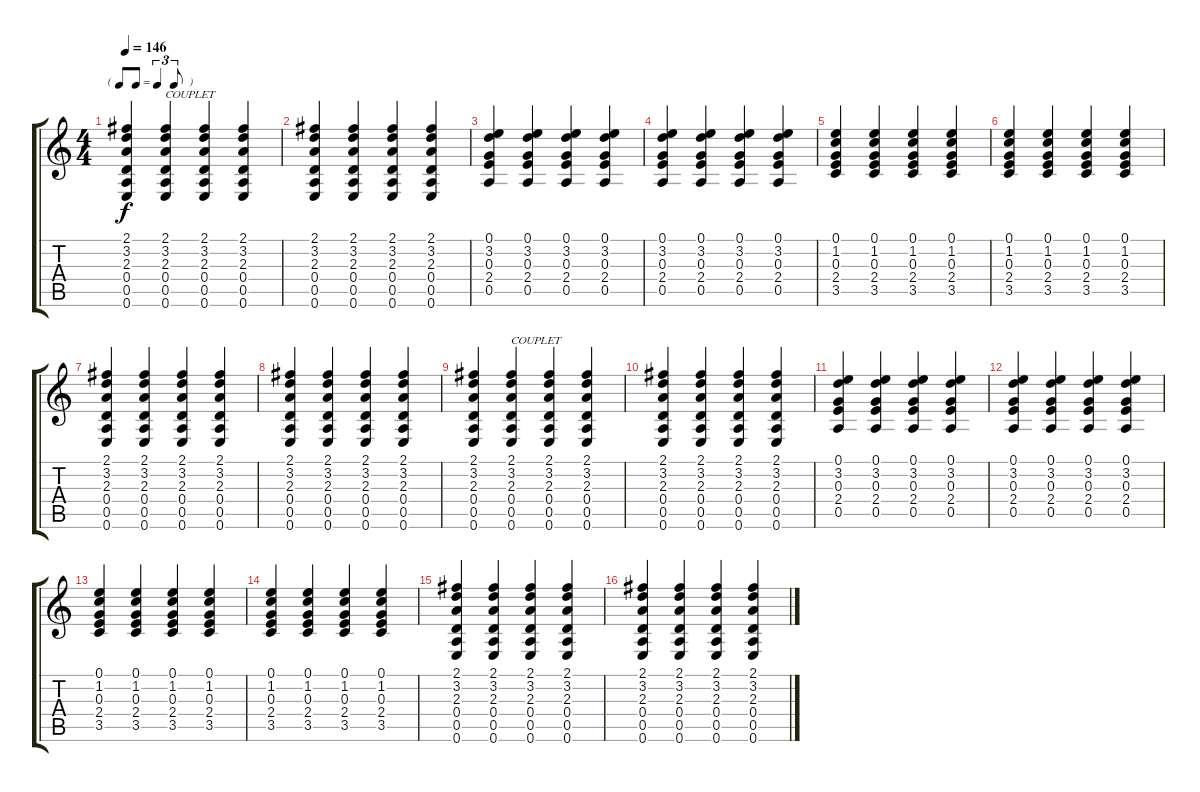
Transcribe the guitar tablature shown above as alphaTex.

\track "" {instrument distortionguitar}
\staff {score tabs}
\tuning (E4 B3 G3 D3 A2 E2) {hide}
\ts (4 4)
\tf triplet8th
\tempo 146
\clef g2
\ks c
(2.1 3.2 2.3 0.4 0.5 0.6).4{dy f} (2.1 3.2 2.3 0.4 0.5 0.6).4{txt "COUPLET"} (2.1 3.2 2.3 0.4 0.5 0.6).4 (2.1 3.2 2.3 0.4 0.5 0.6).4 |
(2.1 3.2 2.3 0.4 0.5 0.6).4 (2.1 3.2 2.3 0.4 0.5 0.6).4 (2.1 3.2 2.3 0.4 0.5 0.6).4 (2.1 3.2 2.3 0.4 0.5 0.6).4 |
(0.1 3.2 0.3 2.4 0.5).4 (0.1 3.2 0.3 2.4 0.5).4 (0.1 3.2 0.3 2.4 0.5).4 (0.1 3.2 0.3 2.4 0.5).4 |
(0.1 3.2 0.3 2.4 0.5).4 (0.1 3.2 0.3 2.4 0.5).4 (0.1 3.2 0.3 2.4 0.5).4 (0.1 3.2 0.3 2.4 0.5).4 |
(0.1 1.2 0.3 2.4 3.5).4 (0.1 1.2 0.3 2.4 3.5).4 (0.1 1.2 0.3 2.4 3.5).4 (0.1 1.2 0.3 2.4 3.5).4 |
(0.1 1.2 0.3 2.4 3.5).4 (0.1 1.2 0.3 2.4 3.5).4 (0.1 1.2 0.3 2.4 3.5).4 (0.1 1.2 0.3 2.4 3.5).4 |
(2.1 3.2 2.3 0.4 0.5 0.6).4 (2.1 3.2 2.3 0.4 0.5 0.6).4 (2.1 3.2 2.3 0.4 0.5 0.6).4 (2.1 3.2 2.3 0.4 0.5 0.6).4 |
(2.1 3.2 2.3 0.4 0.5 0.6).4 (2.1 3.2 2.3 0.4 0.5 0.6).4 (2.1 3.2 2.3 0.4 0.5 0.6).4 (2.1 3.2 2.3 0.4 0.5 0.6).4 |
(2.1 3.2 2.3 0.4 0.5 0.6).4 (2.1 3.2 2.3 0.4 0.5 0.6).4{txt "COUPLET"} (2.1 3.2 2.3 0.4 0.5 0.6).4 (2.1 3.2 2.3 0.4 0.5 0.6).4 |
(2.1 3.2 2.3 0.4 0.5 0.6).4 (2.1 3.2 2.3 0.4 0.5 0.6).4 (2.1 3.2 2.3 0.4 0.5 0.6).4 (2.1 3.2 2.3 0.4 0.5 0.6).4 |
(0.1 3.2 0.3 2.4 0.5).4 (0.1 3.2 0.3 2.4 0.5).4 (0.1 3.2 0.3 2.4 0.5).4 (0.1 3.2 0.3 2.4 0.5).4 |
(0.1 3.2 0.3 2.4 0.5).4 (0.1 3.2 0.3 2.4 0.5).4 (0.1 3.2 0.3 2.4 0.5).4 (0.1 3.2 0.3 2.4 0.5).4 |
(0.1 1.2 0.3 2.4 3.5).4 (0.1 1.2 0.3 2.4 3.5).4 (0.1 1.2 0.3 2.4 3.5).4 (0.1 1.2 0.3 2.4 3.5).4 |
(0.1 1.2 0.3 2.4 3.5).4 (0.1 1.2 0.3 2.4 3.5).4 (0.1 1.2 0.3 2.4 3.5).4 (0.1 1.2 0.3 2.4 3.5).4 |
(2.1 3.2 2.3 0.4 0.5 0.6).4 (2.1 3.2 2.3 0.4 0.5 0.6).4 (2.1 3.2 2.3 0.4 0.5 0.6).4 (2.1 3.2 2.3 0.4 0.5 0.6).4 |
(2.1 3.2 2.3 0.4 0.5 0.6).4 (2.1 3.2 2.3 0.4 0.5 0.6).4 (2.1 3.2 2.3 0.4 0.5 0.6).4 (2.1 3.2 2.3 0.4 0.5 0.6).4
